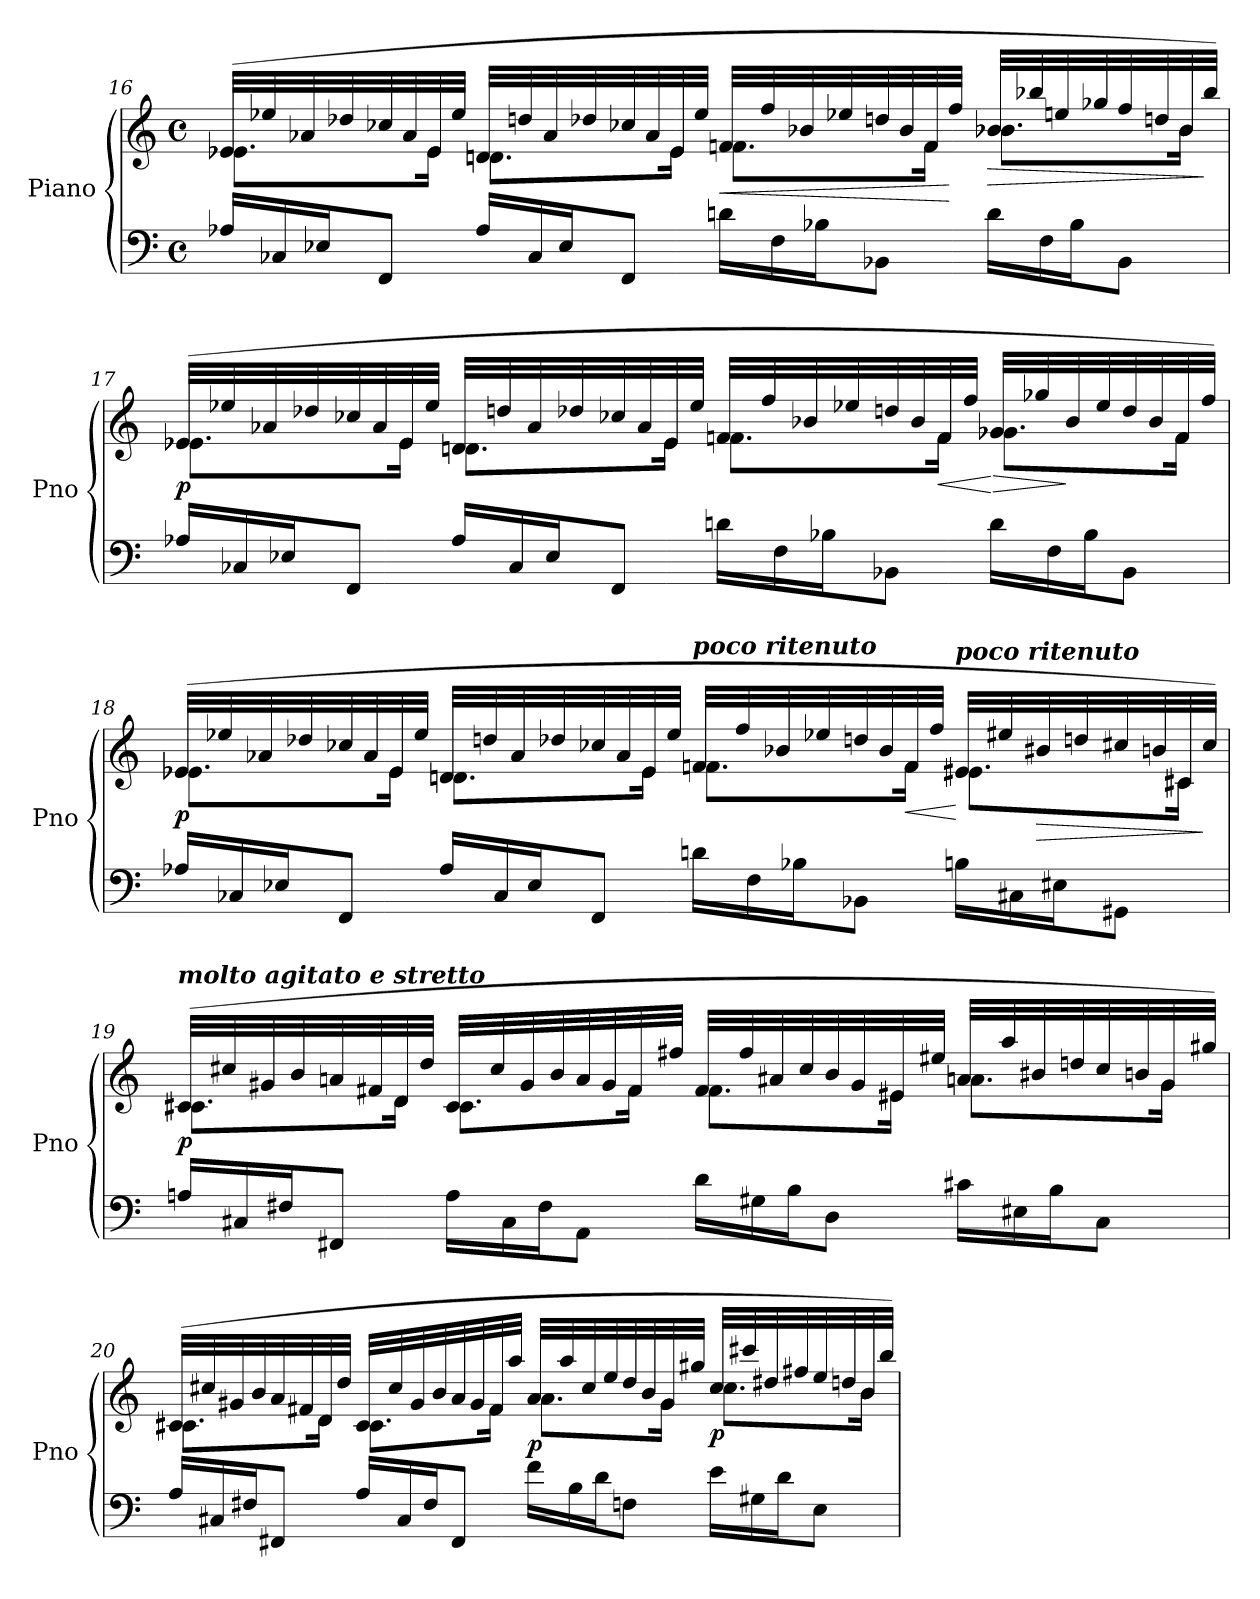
**kern	**kern	**dynam
*part1	*part1	*part1
*staff2	*staff1	*staff1/2
*I"Piano	*	*
*I'Pno	*	*
!!LO:PB:g=z
*clefF4	*clefG2	*
*k[]	*k[]	*
*M4/4	*M4/4	*
*met(c)	*met(c)	*
*Xtuplet	*	*
=16	=16	=16
*	*^	*
24A-X/LL	(32e-X/LLL	8.e-X\L	.
.	32ee-X/	.	.
24C-X/	.	.	.
.	32a-X/	.	.
24E-X/J	.	.	.
.	32dd-X/	.	.
8FF/J	32cc-X/	.	.
.	32a-/	.	.
.	32e-/	16e-\Jk	.
.	32ee-/JJJ	.	.
24A-/LL	32dn/LLL	8.dn\L	.
.	32ddn/	.	.
24C-/	.	.	.
.	32a-/	.	.
24E-/J	.	.	.
.	32dd-X/	.	.
8FF/J	32cc-X/	.	.
.	32a-/	.	.
.	32e-/	16e-\Jk	.
.	32ee-/JJJ	.	.
!	!	!	!LO:HP:b
24dn\LL	32f/LLL	8.fn\L	<
.	32ff/	.	.
24F\	.	.	.
.	32b-X/	.	.
24B-X\J	.	.	.
.	32ee-X/	.	.
8BB-X\J	32ddn/	.	.
.	32b-/	.	.
.	32f/	16f\Jk	.
.	32ff/JJJ	.	[
!	!	!	!LO:HP:b
24d\LL	32b-X/LLL	8.b-X\L	>
.	32bb-X/	.	.
24F\	.	.	.
.	32een/	.	.
24B-\J	.	.	.
.	32gg-X/	.	.
8BB-\J	32ff/	.	.
.	32ddn/	.	.
.	32b-/	16b-\Jk	.
.	32bb-/JJJ)	.	]
!!LO:LB:g=z	!!
=17	=17	=17	=17
!	!	!	!LO:DY:a=2
24A-X/LL	(32e-X/LLL	8.e-X\L	p
.	32ee-X/	.	.
24C-X/	.	.	.
.	32a-X/	.	.
24E-X/J	.	.	.
.	32dd-X/	.	.
8FF/J	32cc-X/	.	.
.	32a-/	.	.
.	32e-/	16e-\Jk	.
.	32ee-/JJJ	.	.
24A-/LL	32dn/LLL	8.dn\L	.
.	32ddn/	.	.
24C-/	.	.	.
.	32a-/	.	.
24E-/J	.	.	.
.	32dd-X/	.	.
8FF/J	32cc-X/	.	.
.	32a-/	.	.
.	32e-/	16e-\Jk	.
.	32ee-/JJJ	.	.
24dn\LL	32f/LLL	8.fn\L	.
.	32ff/	.	.
24F\	.	.	.
.	32b-X/	.	.
24B-X\J	.	.	.
.	32ee-X/	.	.
8BB-X\J	32ddn/	.	.
.	32b-/	.	.
!	!	!	!LO:HP:b
.	32f/	16f\Jk	<
.	32ff/JJJ	.	.
!	!	!	!LO:HP:n=1:b
24d\LL	32g-X/LLL	8.g-X\L	[ >
.	32gg-X/	.	.
24F\	.	.	.
.	32b-/	.	]
24B-\J	.	.	.
.	32ee-/	.	.
8BB-\J	32dd/	.	.
.	32b-/	.	.
.	32f/	16f\Jk	.
.	32ff/JJJ)	.	.
!!LO:LB:g=z	!!
=18	=18	=18	=18
!	!	!	!LO:DY:b
24A-X/LL	(32e-X/LLL	8.e-X\L	p
.	32ee-X/	.	.
24C-X/	.	.	.
.	32a-X/	.	.
24E-X/J	.	.	.
.	32dd-X/	.	.
8FF/J	32cc-X/	.	.
.	32a-/	.	.
.	32e-/	16e-\Jk	.
.	32ee-/JJJ	.	.
24A-/LL	32dn/LLL	8.dn\L	.
.	32ddn/	.	.
24C-/	.	.	.
.	32a-/	.	.
24E-/J	.	.	.
.	32dd-X/	.	.
8FF/J	32cc-X/	.	.
.	32a-/	.	.
.	32e-/	16e-\Jk	.
.	32ee-/JJJ	.	.
!	!LO:TX:a:Bi:t=poco ritenuto	!	!
24dn\LL	32f/LLL	8.fn\L	.
.	32ff/	.	.
24F\	.	.	.
.	32b-X/	.	.
24B-X\J	.	.	.
.	32ee-X/	.	.
8BB-X\J	32ddn/	.	.
.	32b-/	.	.
!	!	!	!LO:HP:b
.	32f/	16f\Jk	<
.	32ff/JJJ	.	.
!	!LO:TX:a:Bi:t=poco ritenuto	!	!
24Bn\LL	32e#X/LLL	8.e#X\L	[
.	32ee#X/	.	.
24C#X\	.	.	.
!	!	!	!LO:HP:b
.	32b#X/	.	>
24E#X\J	.	.	.
.	32ddn/	.	.
8GG#X\J	32cc#X/	.	.
.	32bn/	.	.
.	32c#X/	16c#X\Jk	.
.	32cc#/JJJ)	.	]
!!LO:LB:g=z	!!
=19	=19	=19	=19
!	!LO:TX:a:Bi:t=molto agitato e stretto	!	!
!	!	!	!LO:DY:b
24An/LL	(>32c#X/LLL	8.c#\L	p
.	32cc#X/	.	.
24C#X/	.	.	.
.	32g#X/	.	.
24F#X/J	.	.	.
.	32b/	.	.
8FF#X/J	32an/	.	.
.	32f#X/	.	.
.	32d/	16d\Jk	.
.	32dd/JJJ	.	.
24A\LL	32c#/LLL	8.c#\L	.
.	32cc#/	.	.
24C#\	.	.	.
.	32g#/	.	.
24F#\J	.	.	.
.	32b/	.	.
8AA\J	32a/	.	.
.	32g#/	.	.
.	32f#/	16f#\Jk	.
.	32ff#X/JJJ	.	.
24d\LL	32f#/LLL	8.f#\L	.
.	32ff#/	.	.
24G#X\	.	.	.
.	32a#X/	.	.
24B\J	.	.	.
.	32cc#/	.	.
8D\J	32b/	.	.
.	32g#/	.	.
.	32e#X/	16e#X\Jk	.
.	32ee#X/JJJ	.	.
24c#X\LL	32an/LLL	8.an\L	.
.	32aa/	.	.
24E#X\	.	.	.
.	32b#X/	.	.
24B\J	.	.	.
.	32ddn/	.	.
8C#\J	32cc#/	.	.
.	32bn/	.	.
.	32g#/	16g#\Jk	.
.	32gg#X/JJJ)	.	.
!!LO:LB:g=z	!!
=20	=20	=20	=20
24A/LL	(>32c#X/LLL	8.c#\L	.
.	32cc#X/	.	.
24C#X/	.	.	.
.	32g#X/	.	.
24F#X/J	.	.	.
.	32b/	.	.
8FF#X/J	32a/	.	.
.	32f#X/	.	.
.	32d/	16d\Jk	.
.	32dd/JJJ	.	.
!	!	!	!LO:DY:b
24A/LL	32c#/LLL	8.c#\L	other-dynamics
.	32cc#/	.	.
24C#/	.	.	.
.	32g#/	.	.
24F#/J	.	.	.
.	32b/	.	.
8FF#/J	32a/	.	.
.	32g#/	.	.
.	32f#/	16f#\Jk	.
.	32aa/JJJ	.	.
!	!	!	!LO:DY:b
24f\LL	32a/LLL	8.a\L	p
.	32aa/	.	.
24B\	.	.	.
.	32cc#/	.	.
24d\J	.	.	.
.	32ee/	.	.
8Fn\J	32dd/	.	.
.	32b/	.	.
.	32g#/	16g#\Jk	.
.	32gg#X/JJJ	.	.
!	!	!	!LO:DY:b
24e\LL	32cc#/LLL	8.cc#\L	p
.	32ccc#X/	.	.
24G#X\	.	.	.
.	32dd#X/	.	.
24d\J	.	.	.
.	32ff#X/	.	.
8E\J	32ee/	.	.
.	32ddn/	.	.
.	32b/	16b\Jk	.
.	32bb/JJJ)	.	.
*	*v	*v	*
=	=	=
*-	*-	*-
